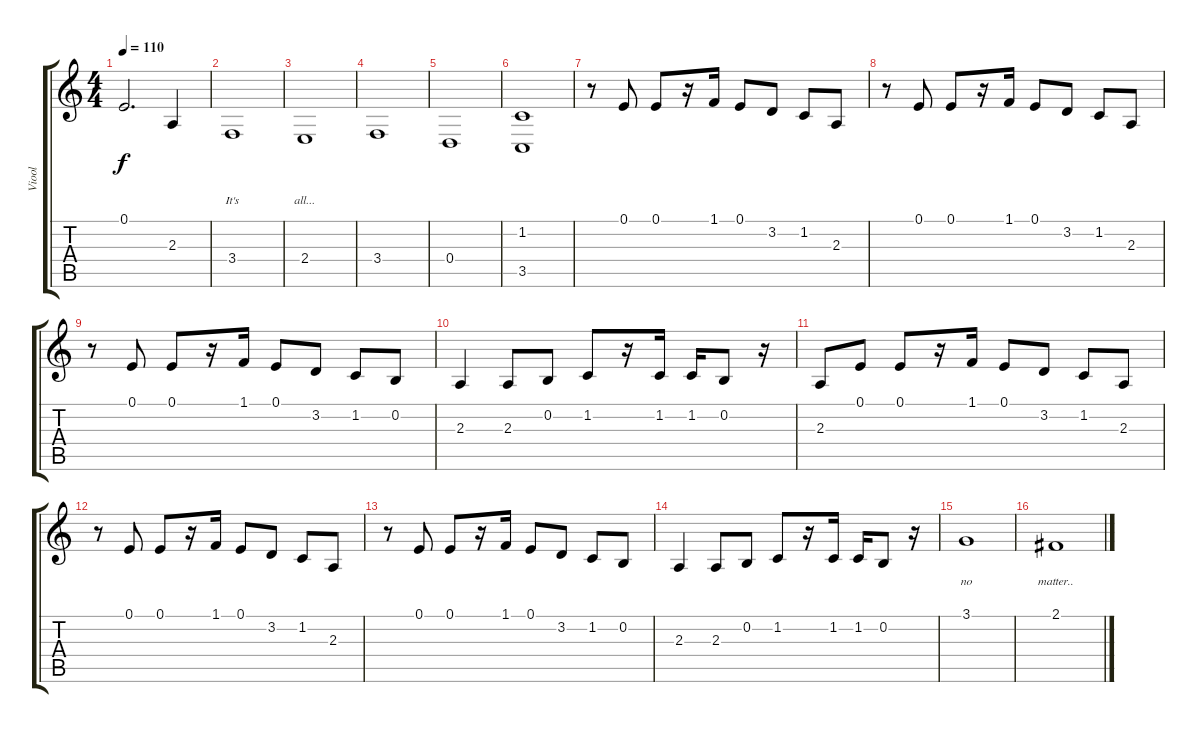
\track ("Viool" "Viool") {instrument violin}
\staff {score tabs}
\tuning (E4 B3 G3 D3 A2 E2) {hide}
\ts (4 4)
\tempo 110
\clef g2
\ks c
0.1.2{d dy f} 2.3.4 |
3.4.1{lyrics (0 "") lyrics (1 "") lyrics (2 "") lyrics (3 "") lyrics (4 "It's")} |
2.4.1{lyrics (0 "") lyrics (1 "") lyrics (2 "") lyrics (3 "") lyrics (4 "all...")} |
3.4.1 |
0.4.1 |
(1.2 3.5).1 |
r.8 0.1.8 0.1.8 r.16 1.1.16 0.1.8 3.2.8 1.2.8 2.3.8 |
r.8 0.1.8 0.1.8 r.16 1.1.16 0.1.8 3.2.8 1.2.8 2.3.8 |
r.8 0.1.8 0.1.8 r.16 1.1.16 0.1.8 3.2.8 1.2.8 0.2.8 |
2.3.4 2.3.8 0.2.8 1.2.8 r.16 1.2.16 1.2.16 0.2.8 r.16 |
2.3.8 0.1.8 0.1.8 r.16 1.1.16 0.1.8 3.2.8 1.2.8 2.3.8 |
r.8 0.1.8 0.1.8 r.16 1.1.16 0.1.8 3.2.8 1.2.8 2.3.8 |
r.8 0.1.8 0.1.8 r.16 1.1.16 0.1.8 3.2.8 1.2.8 0.2.8 |
2.3.4 2.3.8 0.2.8 1.2.8 r.16 1.2.16 1.2.16 0.2.8 r.16 |
3.1.1{lyrics (0 "") lyrics (1 "no") lyrics (2 "") lyrics (3 "") lyrics (4 "")} |
2.1.1{lyrics (0 "") lyrics (1 "matter..") lyrics (2 "") lyrics (3 "") lyrics (4 "")}
